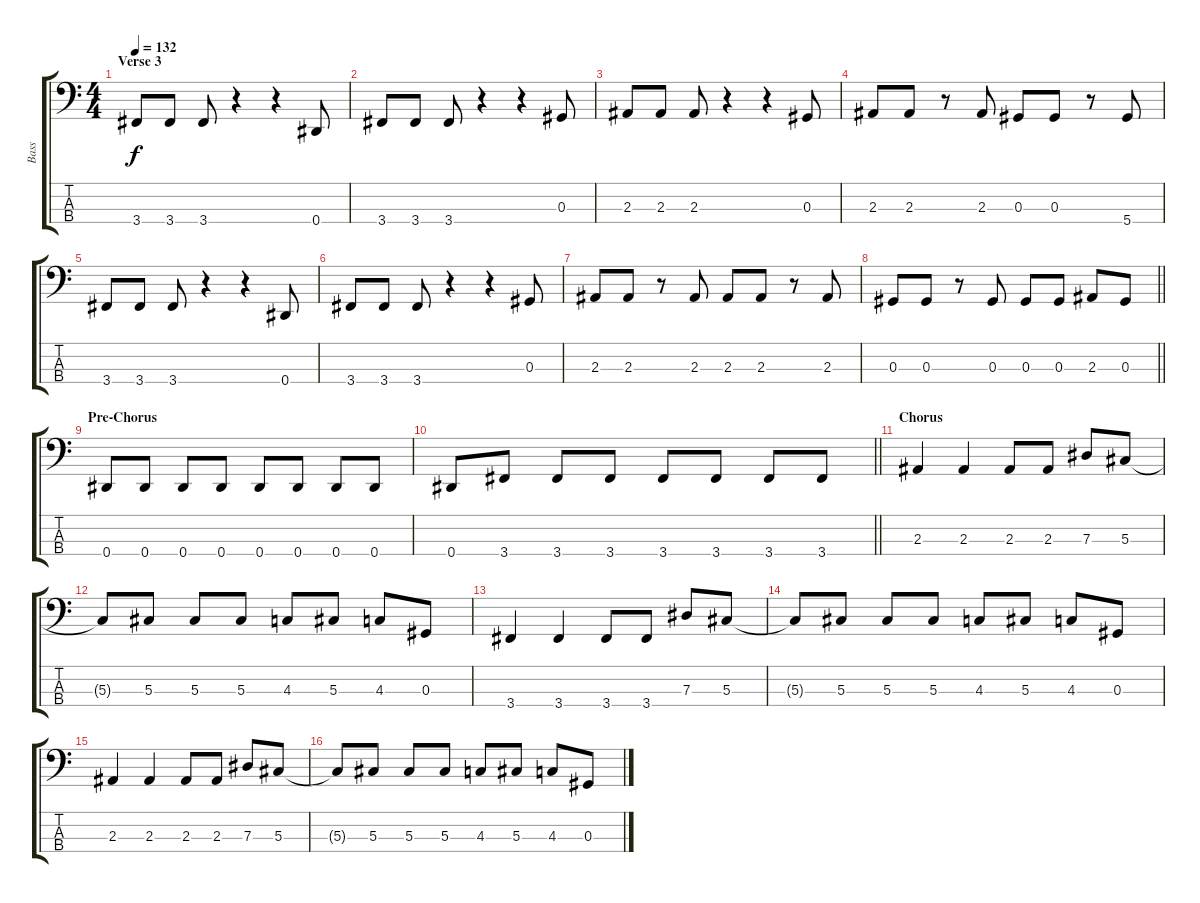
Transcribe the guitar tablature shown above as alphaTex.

\track ("Bass" "Bass") {instrument electricbasspick}
\staff {score tabs}
\tuning (Gb2 Db2 Ab1 Eb1) {hide}
\ts (4 4)
\section ("" "Verse 3")
\tempo 132
\clef f4
\ks c
3.4.8{dy f} 3.4.8 3.4.8 r.4 r.4 0.4.8 |
3.4.8 3.4.8 3.4.8 r.4 r.4 0.3.8 |
2.3.8 2.3.8 2.3.8 r.4 r.4 0.3.8 |
2.3.8 2.3.8 r.8 2.3.8 0.3.8 0.3.8 r.8 5.4.8 |
3.4.8 3.4.8 3.4.8 r.4 r.4 0.4.8 |
3.4.8 3.4.8 3.4.8 r.4 r.4 0.3.8 |
2.3.8 2.3.8 r.8 2.3.8 2.3.8 2.3.8 r.8 2.3.8 |
\barLineRight lightlight
0.3.8 0.3.8 r.8 0.3.8 0.3.8 0.3.8 2.3.8 0.3.8 |
\section ("" "Pre-Chorus")
0.4.8 0.4.8 0.4.8 0.4.8 0.4.8 0.4.8 0.4.8 0.4.8 |
\barLineRight lightlight
0.4.8 3.4.8 3.4.8 3.4.8 3.4.8 3.4.8 3.4.8 3.4.8 |
\section ("" "Chorus")
2.3.4 2.3.4 2.3.8 2.3.8 7.3.8 5.3.8 |
5.3{t}.8 5.3.8 5.3.8 5.3.8 4.3.8 5.3.8 4.3.8 0.3.8 |
3.4.4 3.4.4 3.4.8 3.4.8 7.3.8 5.3.8 |
5.3{t}.8 5.3.8 5.3.8 5.3.8 4.3.8 5.3.8 4.3.8 0.3.8 |
2.3.4 2.3.4 2.3.8 2.3.8 7.3.8 5.3.8 |
5.3{t}.8 5.3.8 5.3.8 5.3.8 4.3.8 5.3.8 4.3.8 0.3.8
